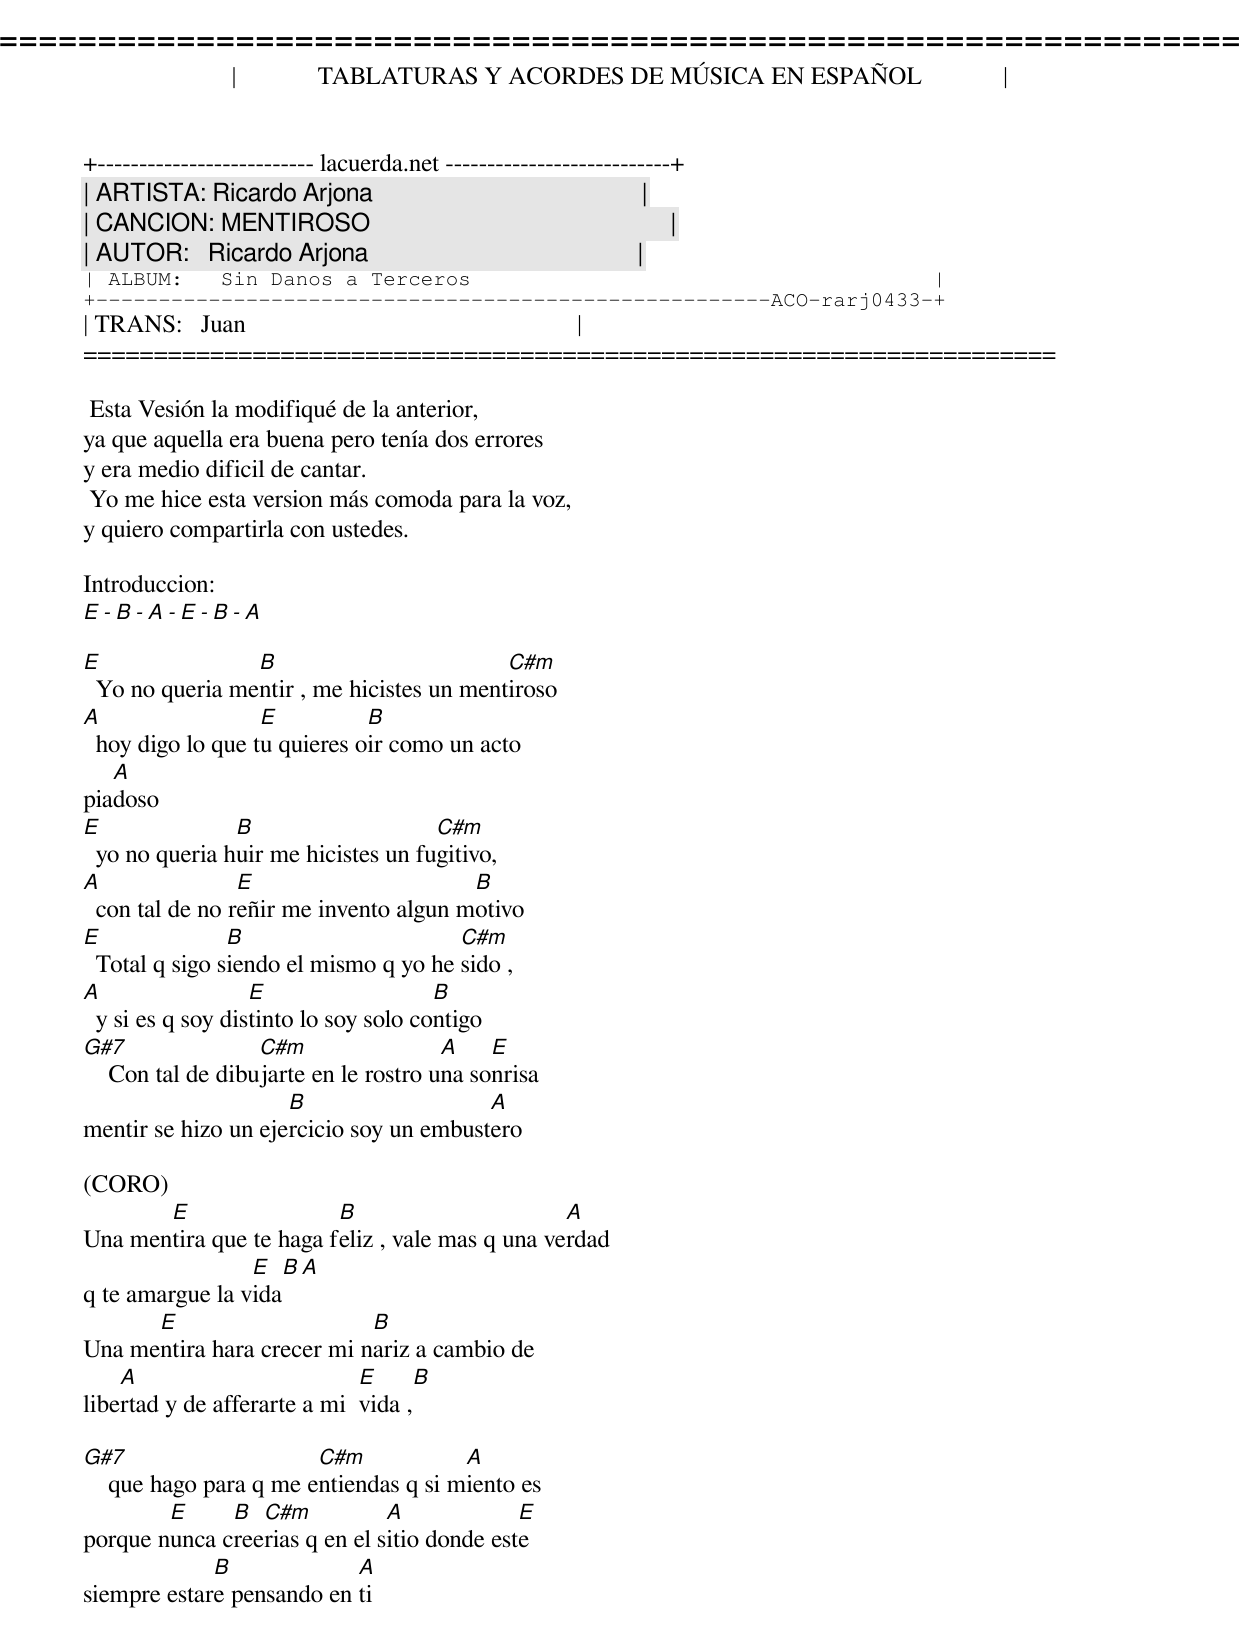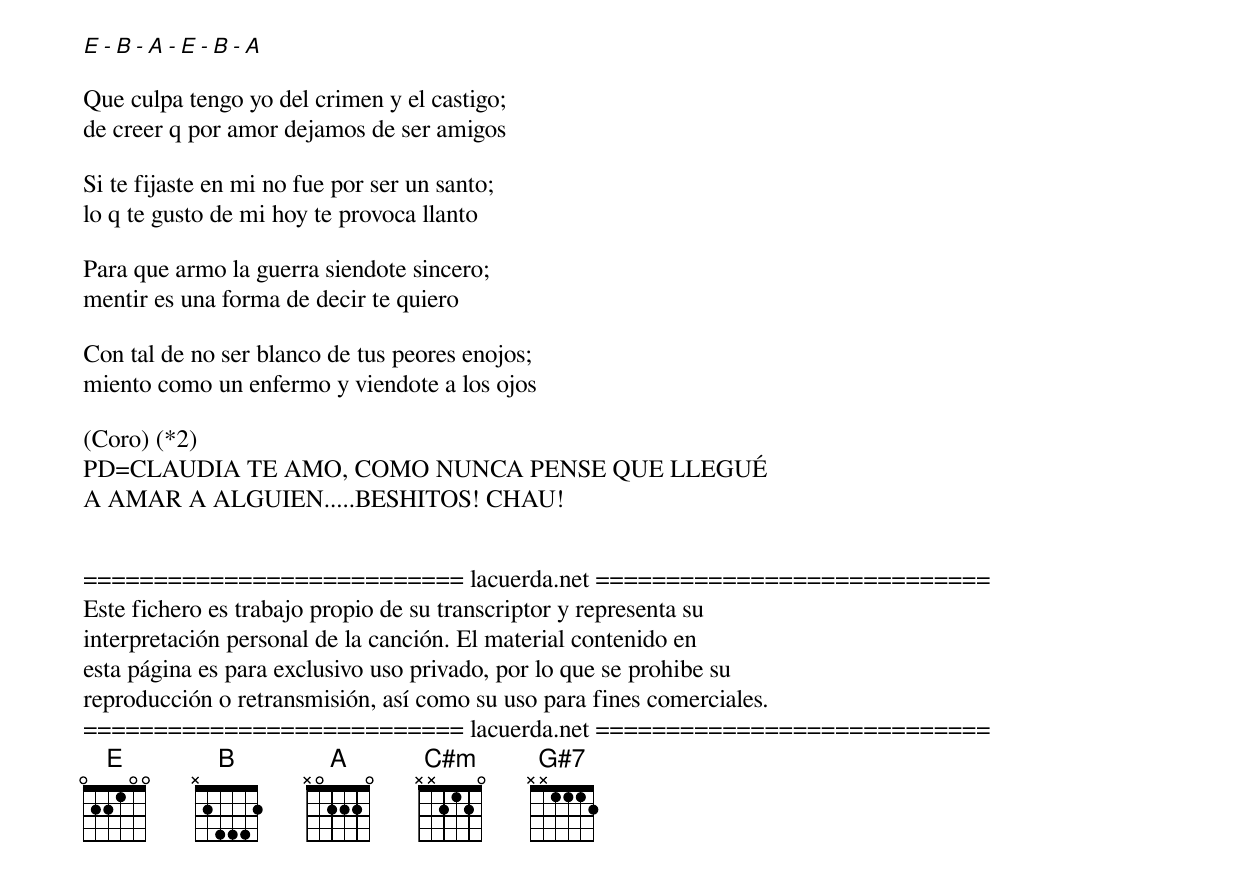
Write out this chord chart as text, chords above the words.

=====================================================================
|             TABLATURAS Y ACORDES DE MÚSICA EN ESPAÑOL             |
+-------------------------- lacuerda.net ---------------------------+
| ARTISTA: Ricardo Arjona                                           |
| CANCION: MENTIROSO                                                |
| AUTOR:   Ricardo Arjona                                           |
| ALBUM:   Sin Danos a Terceros                                     |
+------------------------------------------------------ACO-rarj0433-+
| TRANS:   Juan                                                     |
=====================================================================

 Esta Vesión la modifiqué de la anterior,
ya que aquella era buena pero tenía dos errores
y era medio dificil de cantar.
 Yo me hice esta version más comoda para la voz,
y quiero compartirla con ustedes.

Introduccion:
E - B - A - E - B - A

E                B                         C#m
  Yo no queria mentir , me hicistes un mentiroso
A                  E          B
  hoy digo lo que tu quieres oir como un acto
   A
piadoso
E               B                    C#m
  yo no queria huir me hicistes un fugitivo,
A                E                      B
  con tal de no reñir me invento algun motivo
E               B                      C#m
  Total q sigo siendo el mismo q yo he sido ,
A                  E                   B
  y si es q soy distinto lo soy solo contigo
G#7                C#m                 A    E
    Con tal de dibujarte en le rostro una sonrisa
                     B                   A
mentir se hizo un ejercicio soy un embustero

(CORO)
       E                 B                       A
Una mentira que te haga feliz , vale mas q una verdad
                 E   B A
q te amargue la vida
      E                     B
Una mentira hara crecer mi nariz a cambio de
    A                         E      B
libertad y de afferarte a mi  vida ,

G#7                     C#m            A
    que hago para q me entiendas q si miento es
        E     B  C#m           A             E
porque nunca creerias q en el sitio donde este
             B             A
siempre estare pensando en ti

E - B - A - E - B - A

Que culpa tengo yo del crimen y el castigo;
de creer q por amor dejamos de ser amigos

Si te fijaste en mi no fue por ser un santo;
lo q te gusto de mi hoy te provoca llanto

Para que armo la guerra siendote sincero;
mentir es una forma de decir te quiero

Con tal de no ser blanco de tus peores enojos;
miento como un enfermo y viendote a los ojos

(Coro) (*2)
PD=CLAUDIA TE AMO, COMO NUNCA PENSE QUE LLEGUÉ
A AMAR A ALGUIEN.....BESHITOS! CHAU!


=========================== lacuerda.net ============================
Este fichero es trabajo propio de su transcriptor y representa su
interpretación personal de la canción. El material contenido en
esta página es para exclusivo uso privado, por lo que se prohibe su
reproducción o retransmisión, así como su uso para fines comerciales.
=========================== lacuerda.net ============================
